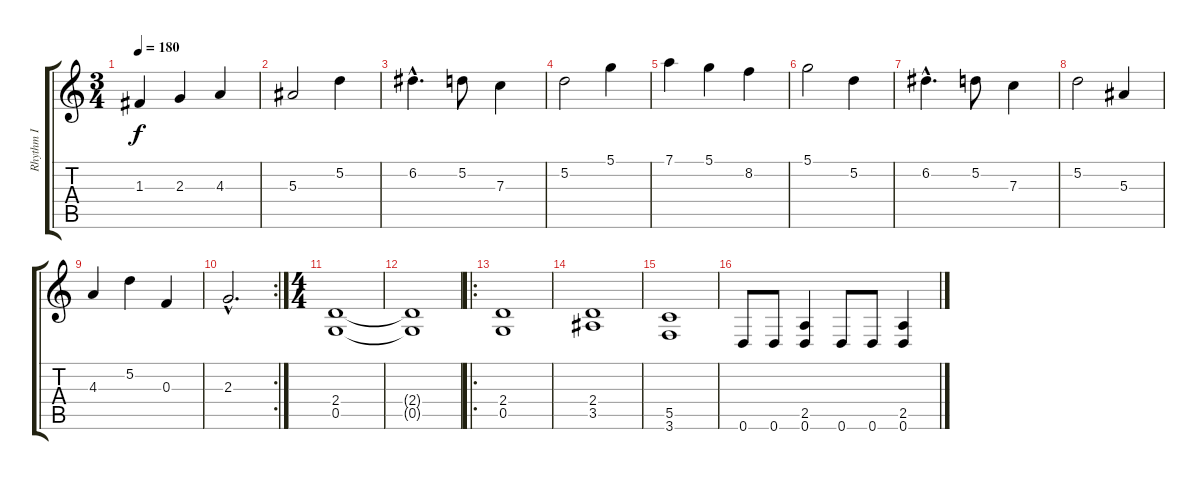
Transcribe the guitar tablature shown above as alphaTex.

\track ("Rhythm I" "Rhythm I") {instrument distortionguitar}
\staff {score tabs}
\tuning (D4 A3 F3 C3 G2 D2) {hide}
\ts (3 4)
\tempo 180
\clef g2
\ks c
1.3.4{dy f} 2.3.4 4.3.4 |
5.3.2 5.2.4 |
6.2{hac}.4{d} 5.2.8 7.3.4 |
5.2.2 5.1.4 |
7.1.4 5.1.4 8.2.4 |
5.1.2 5.2.4 |
6.2{hac}.4{d} 5.2.8 7.3.4 |
5.2.2 5.3.4 |
4.3.4 5.2.4 0.3.4 |
\rc 2
2.3{hac}.2{d} |
\ts (4 4)
(2.4 0.5).1 |
(2.4{t} 0.5{t}).1 |
\ro
(2.4 0.5).1 |
(2.4 3.5).1 |
(5.5 3.6).1 |
0.6.8 0.6.8 (2.5 0.6).4 0.6.8 0.6.8 (2.5 0.6).4
